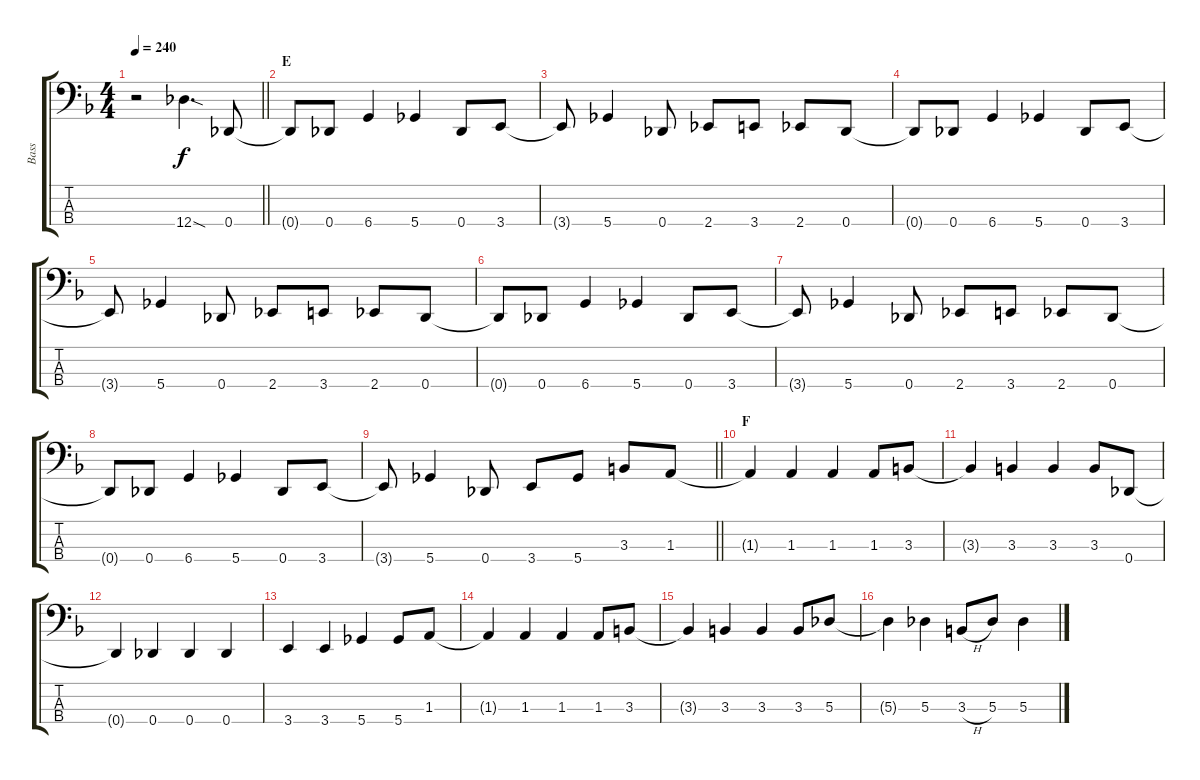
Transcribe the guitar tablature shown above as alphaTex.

\track ("Bass" "Bass") {instrument electricbasspick}
\staff {score tabs}
\tuning (Gb2 Db2 Ab1 Db1) {hide}
\ts (4 4)
\tempo 240
\clef f4
\barLineRight lightlight
\ks f
r.2{dy f} 12.4{sod}.4{d} 0.4.8 |
\section ("" "E")
0.4{t}.8 0.4.8 6.4.4 5.4.4 0.4.8 3.4.8 |
3.4{t}.8 5.4.4 0.4.8 2.4.8 3.4.8 2.4.8 0.4.8 |
0.4{t}.8 0.4.8 6.4.4 5.4.4 0.4.8 3.4.8 |
3.4{t}.8 5.4.4 0.4.8 2.4.8 3.4.8 2.4.8 0.4.8 |
0.4{t}.8 0.4.8 6.4.4 5.4.4 0.4.8 3.4.8 |
3.4{t}.8 5.4.4 0.4.8 2.4.8 3.4.8 2.4.8 0.4.8 |
0.4{t}.8 0.4.8 6.4.4 5.4.4 0.4.8 3.4.8 |
\barLineRight lightlight
3.4{t}.8 5.4.4 0.4.8 3.4.8 5.4.8 3.3.8 1.3.8 |
\section ("" "F")
1.3{t}.4 1.3.4 1.3.4 1.3.8 3.3.8 |
3.3{t}.4 3.3.4 3.3.4 3.3.8 0.4.8 |
0.4{t}.4 0.4.4 0.4.4 0.4.4 |
3.4.4 3.4.4 5.4.4 5.4.8 1.3.8 |
1.3{t}.4 1.3.4 1.3.4 1.3.8 3.3.8 |
3.3{t}.4 3.3.4 3.3.4 3.3.8 5.3.8 |
5.3{t}.4 5.3.4 3.3{h}.8 5.3.8 5.3.4
